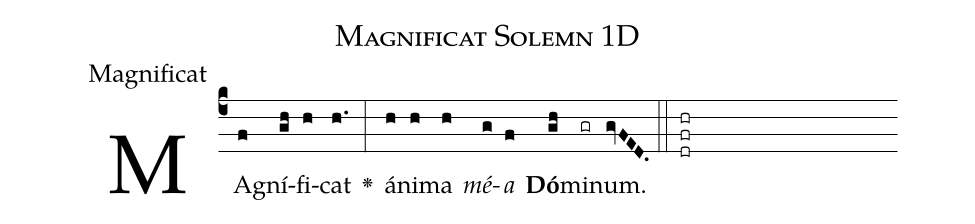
name: Magnificat Solemn 1D;
office-part: Magnificat;
def-m1:\pagebreak[3];
%%
% The syntax in this part is called gabc. Please refer to http://home.gna.org/gregorio/gabc/#basis

(c4)M{A}(f)gní(gh)fi(h)cat(h.) <v>\greheightstar</v>(:) á(h)ni(h)ma(h) <i>mé</i>(g)<i>a</i>(f) <b>Dó</b>(gh)mi(gr)num.(gvFED.) (::) ({dr}{fr}hr)
%2. Et(f) ex(gh)sul(h)tá(h)vit(h) <i>spí</i>(hg)<i>ri</i>(ixgi)<i>tus</i>(h hr[ocb:1{]) <b>mé</b>(hg[ocb:0}])us(gh..) <v>\greheightstar</v>(:) in(h) Dé(h)o(h) sa(h)lu(h)<i>tá</i>(g)<i>ri</i>(f) <b>mé</b>(gh gr)o.(gvFED.) (::)


%E(h) u(h) o(g) u(f) a(gh) e.(gvFED.)(::)

%Mediant of 1 accent with 3 preperatory syllables
%Termination of 1 accent with 2 preperatory syllables
